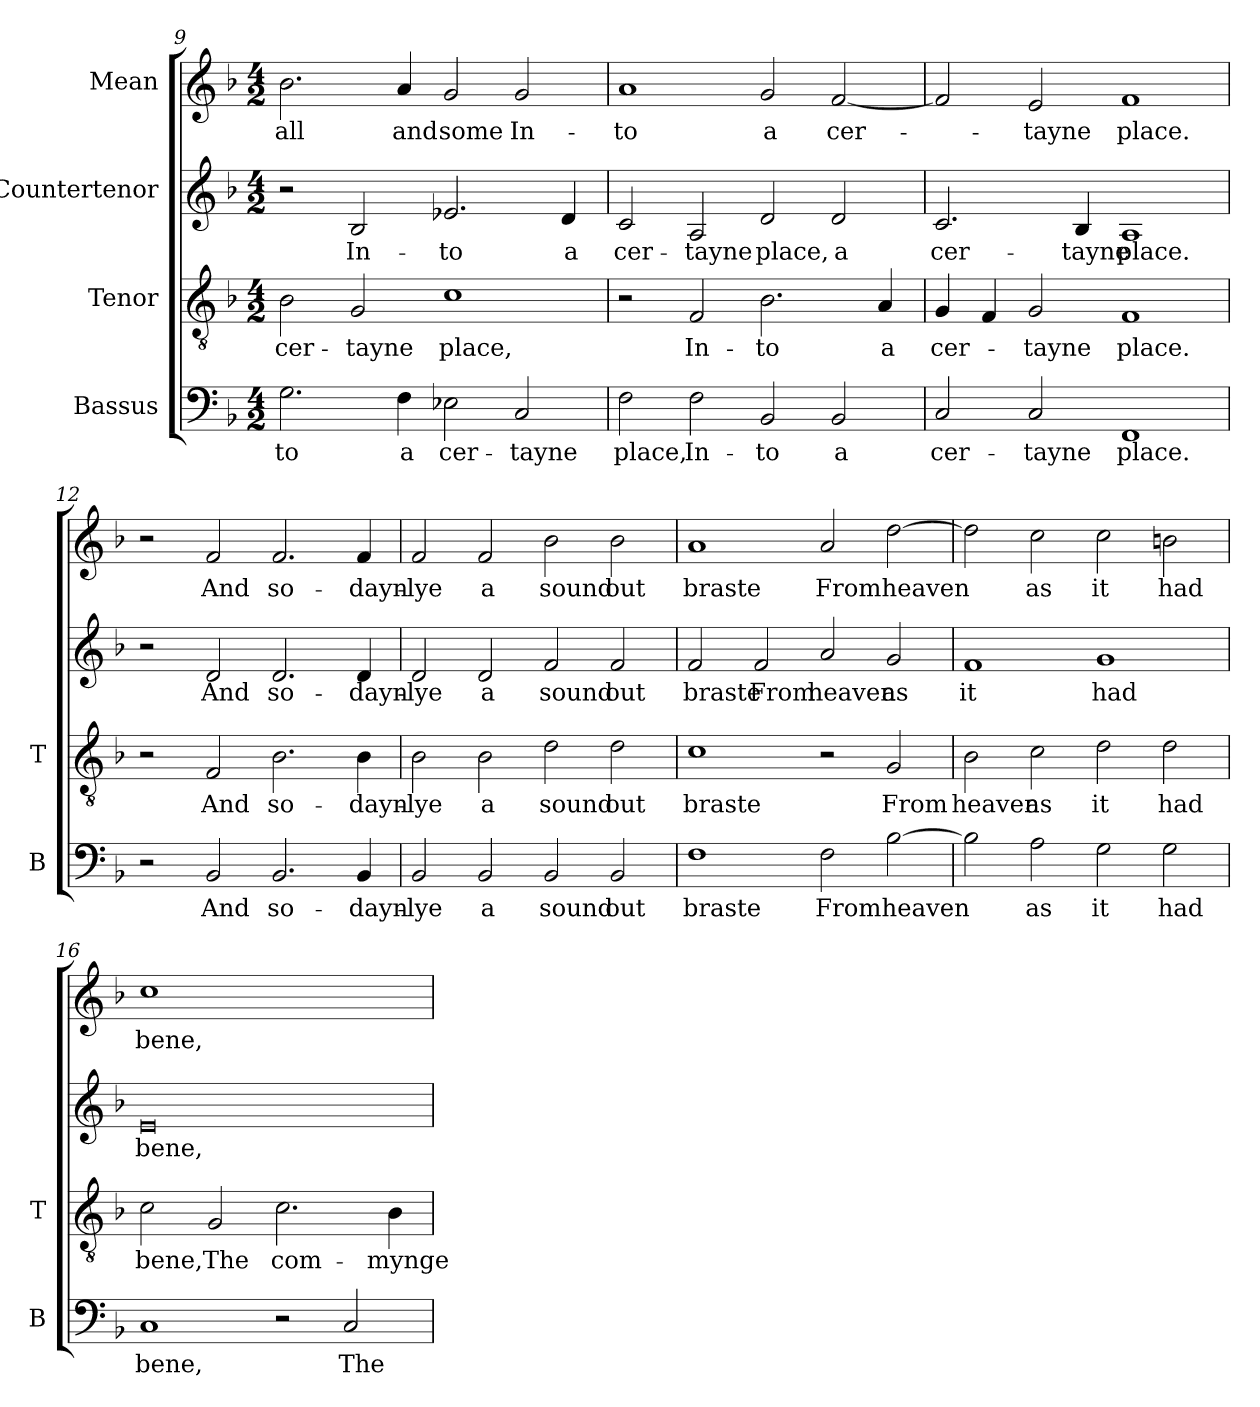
**kern	**text	**kern	**text	**kern	**text	**kern	**text
*part4	*part4	*part3	*part3	*part2	*part2	*part1	*part1
*staff4	*staff4	*staff3	*staff3	*staff2	*staff2	*staff1	*staff1
*I"Bassus	*	*I"Tenor	*	*I"Countertenor	*	*I"Mean	*
*I'B	*	*I'T	*	*	*	*	*
*clefF4	*	*clefGv2	*	*clefG2	*	*clefG2	*
*k[b-]	*	*k[b-]	*	*k[b-]	*	*k[b-]	*
*F:	*	*F:	*	*F:	*	*F:	*
*M4/2	*	*M4/2	*	*M4/2	*	*M4/2	*
=9	=9	=9	=9	=9	=9	=9	=9
!	!LO:LY:b	!	!LO:LY:b	!	!	!	!LO:LY:b
2.G\	-to	2B-\	cer-	2r	.	2.b-\	all
!	!	!	!LO:LY:b	!	!LO:LY:b	!	!
.	.	2G/	-tayne	2B-/	In-	.	.
!	!LO:LY:b	!	!	!	!	!	!LO:LY:b
4F\	a	.	.	.	.	4a/	and
!	!LO:LY:b	!	!LO:LY:b	!	!LO:LY:b	!	!LO:LY:b
2E-X\	cer-	1c	place,	2.e-X/	-to	2g/	some
!	!LO:LY:b	!	!	!	!	!	!LO:LY:b
2C/	-tayne	.	.	.	.	2g/	In-
!	!	!	!	!	!LO:LY:b	!	!
.	.	.	.	4d/	a	.	.
!!LO:LB:g=z
=10	=10	=10	=10	=10	=10	=10	=10
!	!LO:LY:b	!	!	!	!LO:LY:b	!	!LO:LY:b
2F\	place,	2r	.	2c/	cer-	1a	-to
!	!LO:LY:b	!	!LO:LY:b	!	!LO:LY:b	!	!
2F\	In-	2F/	In-	2A/	-tayne	.	.
!	!LO:LY:b	!	!LO:LY:b	!	!LO:LY:b	!	!LO:LY:b
2BB-/	-to	2.B-\	-to	2d/	place,	2g/	a
!	!LO:LY:b	!	!	!	!LO:LY:b	!	!LO:LY:b
2BB-/	a	.	.	2d/	a	[2f/	cer-
!	!	!	!LO:LY:b	!	!	!	!
.	.	4A/	a	.	.	.	.
=11	=11	=11	=11	=11	=11	=11	=11
!	!LO:LY:b	!	!LO:LY:b	!	!LO:LY:b	!	!
2C/	cer-	4G/	cer-	2.c/	cer-	2f/]	.
.	.	4F/	.	.	.	.	.
!	!LO:LY:b	!	!LO:LY:b	!	!	!	!LO:LY:b
2C/	-tayne	2G/	-tayne	.	.	2e/	-tayne
!	!	!	!	!	!LO:LY:b	!	!
.	.	.	.	4B-/	-tayne	.	.
!	!LO:LY:b	!	!LO:LY:b	!	!LO:LY:b	!	!LO:LY:b
1FF	place.	1F	place.	1A	place.	1f	place.
=12	=12	=12	=12	=12	=12	=12	=12
2r	.	2r	.	2r	.	2r	.
!	!LO:LY:b	!	!LO:LY:b	!	!LO:LY:b	!	!LO:LY:b
2BB-/	And	2F/	And	2d/	And	2f/	And
!	!LO:LY:b	!	!LO:LY:b	!	!LO:LY:b	!	!LO:LY:b
2.BB-/	so-	2.B-\	so-	2.d/	so-	2.f/	so-
!	!LO:LY:b	!	!LO:LY:b	!	!LO:LY:b	!	!LO:LY:b
4BB-/	-dayn-	4B-\	-dayn-	4d/	-dayn-	4f/	-dayn-
!!LO:LB:g=z
=13	=13	=13	=13	=13	=13	=13	=13
!	!LO:LY:b	!	!LO:LY:b	!	!LO:LY:b	!	!LO:LY:b
2BB-/	-lye	2B-\	-lye	2d/	-lye	2f/	-lye
!	!LO:LY:b	!	!LO:LY:b	!	!LO:LY:b	!	!LO:LY:b
2BB-/	a	2B-\	a	2d/	a	2f/	a
!	!LO:LY:b	!	!LO:LY:b	!	!LO:LY:b	!	!LO:LY:b
2BB-/	sound	2d\	sound	2f/	sound	2b-\	sound
!	!LO:LY:b	!	!LO:LY:b	!	!LO:LY:b	!	!LO:LY:b
2BB-/	out	2d\	out	2f/	out	2b-\	out
=14	=14	=14	=14	=14	=14	=14	=14
!	!LO:LY:b	!	!LO:LY:b	!	!LO:LY:b	!	!LO:LY:b
1F	braste	1c	braste	2f/	braste	1a	braste
!	!	!	!	!	!LO:LY:b	!	!
.	.	.	.	2f/	From	.	.
!	!LO:LY:b	!	!	!	!LO:LY:b	!	!LO:LY:b
2F\	From	2r	.	2a/	heaven	2a/	From
!	!LO:LY:b	!	!LO:LY:b	!	!LO:LY:b	!	!LO:LY:b
[2B-\	heaven	2G/	From	2g/	as	[2dd\	heaven
=15	=15	=15	=15	=15	=15	=15	=15
!	!	!	!LO:LY:b	!	!LO:LY:b	!	!
2B-\]	.	2B-\	heaven	1f	it	2dd\]	.
!	!LO:LY:b	!	!LO:LY:b	!	!	!	!LO:LY:b
2A\	as	2c\	as	.	.	2cc\	as
!	!LO:LY:b	!	!LO:LY:b	!	!LO:LY:b	!	!LO:LY:b
2G\	it	2d\	it	1g	had	2cc\	it
!	!LO:LY:b	!	!LO:LY:b	!	!	!	!LO:LY:b
2G\	had	2d\	had	.	.	2bn\	had
!!LO:PB:g=z
=16	=16	=16	=16	=16	=16	=16	=16
!	!LO:LY:b	!	!LO:LY:b	!	!LO:LY:b	!	!LO:LY:b
1C	bene,	2c\	bene,	0e	bene,	1cc	bene,
!	!	!	!LO:LY:b	!	!	!	!
.	.	2G/	The	.	.	.	.
!	!	!	!LO:LY:b	!	!	!	!
2r	.	2.c\	com-	.	.	1ryy	.
!	!LO:LY:b	!	!	!	!	!	!
2C/	The	.	.	.	.	.	.
!	!	!	!LO:LY:b	!	!	!	!
.	.	4B-\	-mynge	.	.	.	.
=	=	=	=	=	=	=	=
*-	*-	*-	*-	*-	*-	*-	*-
